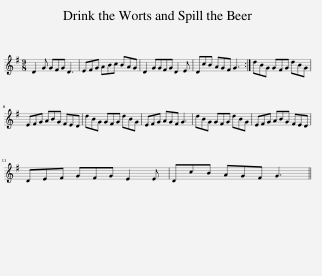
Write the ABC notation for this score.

X:1
L:1/8
M:9/8
I:linebreak $
K:G
V:1 treble
V:1
 D2 G GFG D3 | EFG ABc BAG | D2 GGFG D2 E | DcB AGF G3 :| dBG GFG dBG |$ %5
 EFG ABG FED | dBG GFG dBG | EFG AGF G3 | dBG GFG dBG | EFG ABG FED |$ %10
 DEF GFG E2 E | DcB AGF G3 || %12
